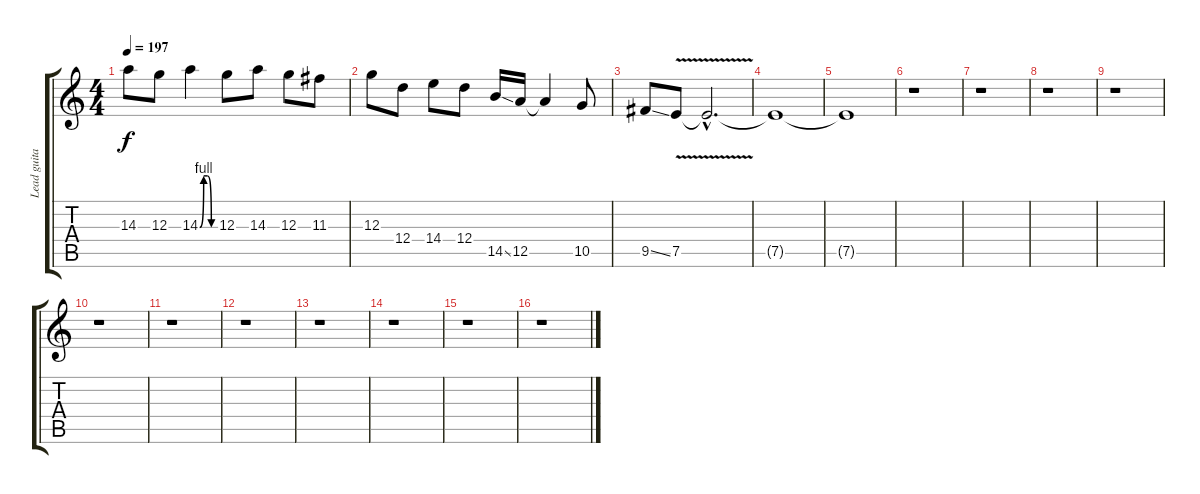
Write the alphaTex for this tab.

\track ("Lead guitar" "Lead guita") {instrument overdrivenguitar}
\staff {score tabs}
\tuning (E4 B3 G3 D3 A2 E2) {hide}
\ts (4 4)
\tempo 197
\clef g2
\ks c
14.3.8{dy f} 12.3.8 14.3{be (custom 0 0 15 4 30 4 45 0 60 0)}.4 12.3.8 14.3.8 12.3.8 11.3.8 |
12.3.8 12.4.8 14.4.8 12.4.8 14.5{ss}.16 12.5.16 12.5{t}.4 10.5.8 |
9.5{ss}.8 7.5{v}.8 7.5{hac t}.2{d} |
7.5{t}.1{volume 4} |
7.5{t}.1 |
r.1 |
r.1 |
r.1 |
r.1 |
r.1 |
r.1 |
r.1 |
r.1 |
r.1 |
r.1 |
r.1
